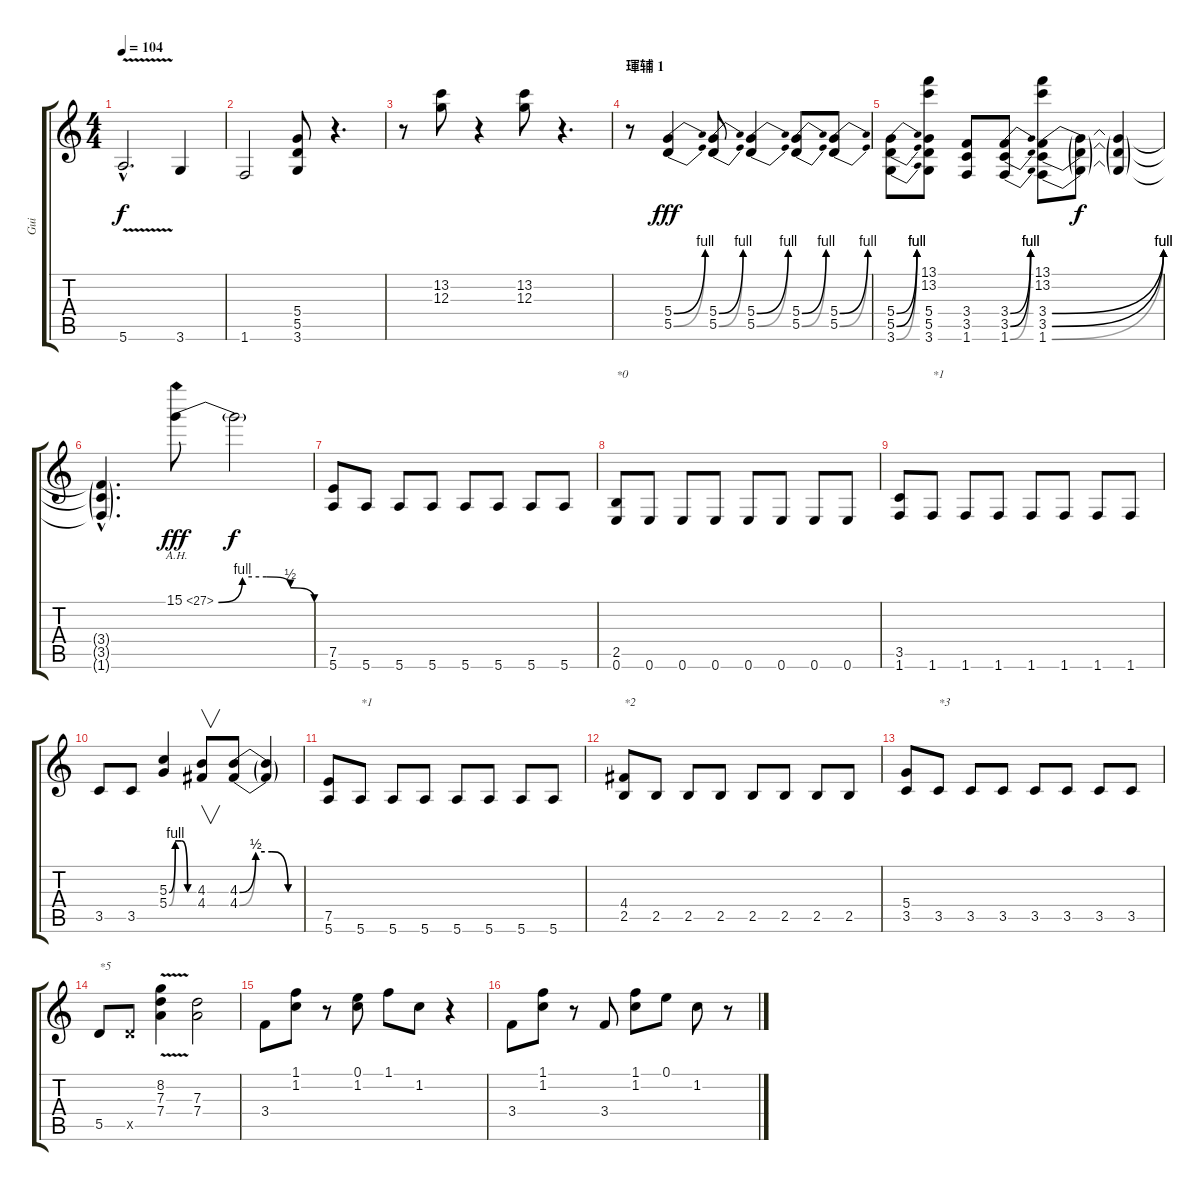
\track ("Gui" "Gui") {instrument distortionguitar}
\staff {score tabs}
\tuning (E4 B3 G3 D3 A2 E2) {hide}
\ts (4 4)
\tempo 104
\clef g2
\ks c
5.6{v hac}.2{d dy f} 3.6.4 |
1.6.2 (5.4 5.5 3.6).8 r.4{d} |
r.8 (13.2 12.3).8 r.4 (13.2 12.3).8 r.4{d} |
\section ("" "琿辅 1")
r.8 (5.4{be (bend 0 0 60 4)} 5.5{be (bend 0 0 60 4)}).4{dy fff} (5.4{be (bend 0 0 60 4)} 5.5{be (bend 0 0 60 4)}).8 (5.4{be (bend 0 0 60 4)} 5.5{be (bend 0 0 60 4)}).4 (5.4{be (bend 0 0 60 4)} 5.5{be (bend 0 0 60 4)}).8 (5.4{be (bend 0 0 60 4)} 5.5{be (bend 0 0 60 4)}).8 |
(5.4{be (bend 0 0 60 4)} 5.5{be (bend 0 0 60 4)} 3.6{be (bend 0 0 60 4)}).8 (13.1 13.2 5.4 5.5 3.6).8 (3.4 3.5 1.6).8 (3.4{be (bend 0 0 60 4)} 3.5{be (bend 0 0 60 4)} 1.6{be (bend 0 0 60 4)}).8 (13.1 13.2 3.4{be (bend 0 0 60 4)} 3.5{be (bend 0 0 60 4)} 1.6{be (bend 0 0 60 4)}).8 (3.4{t} 3.5{t} 1.6{t}).8{dy f} (3.4{t} 3.5{t} 1.6{t}).4 |
(3.4{hac t} 3.5{hac t} 1.6{hac t}).4{d} 15.1{be (custom 0 0 15 4 30 4 45 2 60 0) ah 12}.8{dy fff} 15.1{t}.2{dy f} |
(7.5 5.6).8 5.6.8 5.6.8 5.6.8 5.6.8 5.6.8 5.6.8 5.6.8 |
(2.5 0.6).8{txt "*0"} 0.6.8 0.6.8 0.6.8 0.6.8 0.6.8 0.6.8 0.6.8 |
(3.5 1.6).8 1.6.8{txt "*1"} 1.6.8 1.6.8 1.6.8 1.6.8 1.6.8 1.6.8 |
3.5.8 3.5.8 (5.3{be (custom 0 0 15 4 30 4 45 0 60 0)} 5.4{be (custom 0 0 15 4 30 4 45 0 60 0)}).4 (4.3 4.4).8{v} (4.3{be (custom 0 0 15 2 30 2 45 0 60 0)} 4.4{be (custom 0 0 15 2 30 2 45 0 60 0)}).8 (4.3{t} 4.4{t}).4 |
(7.5 5.6).8 5.6.8{txt "*1"} 5.6.8 5.6.8 5.6.8 5.6.8 5.6.8 5.6.8 |
(4.4 2.5).8{txt "*2"} 2.5.8 2.5.8 2.5.8 2.5.8 2.5.8 2.5.8 2.5.8 |
(5.4 3.5).8 3.5.8{txt "*3"} 3.5.8 3.5.8 3.5.8 3.5.8 3.5.8 3.5.8 |
5.5.8{txt "*5"} 5.5{x}.8 (8.2{v} 7.3{v} 7.4{v}).4 (7.3 7.4).2 |
3.4.8 (1.1 1.2).8 r.8 (0.1 1.2).8 1.1.8 1.2.8 r.4 |
3.4.8 (1.1 1.2).8 r.8 3.4.8 (1.1 1.2).8 0.1.8 1.2.8 r.8
